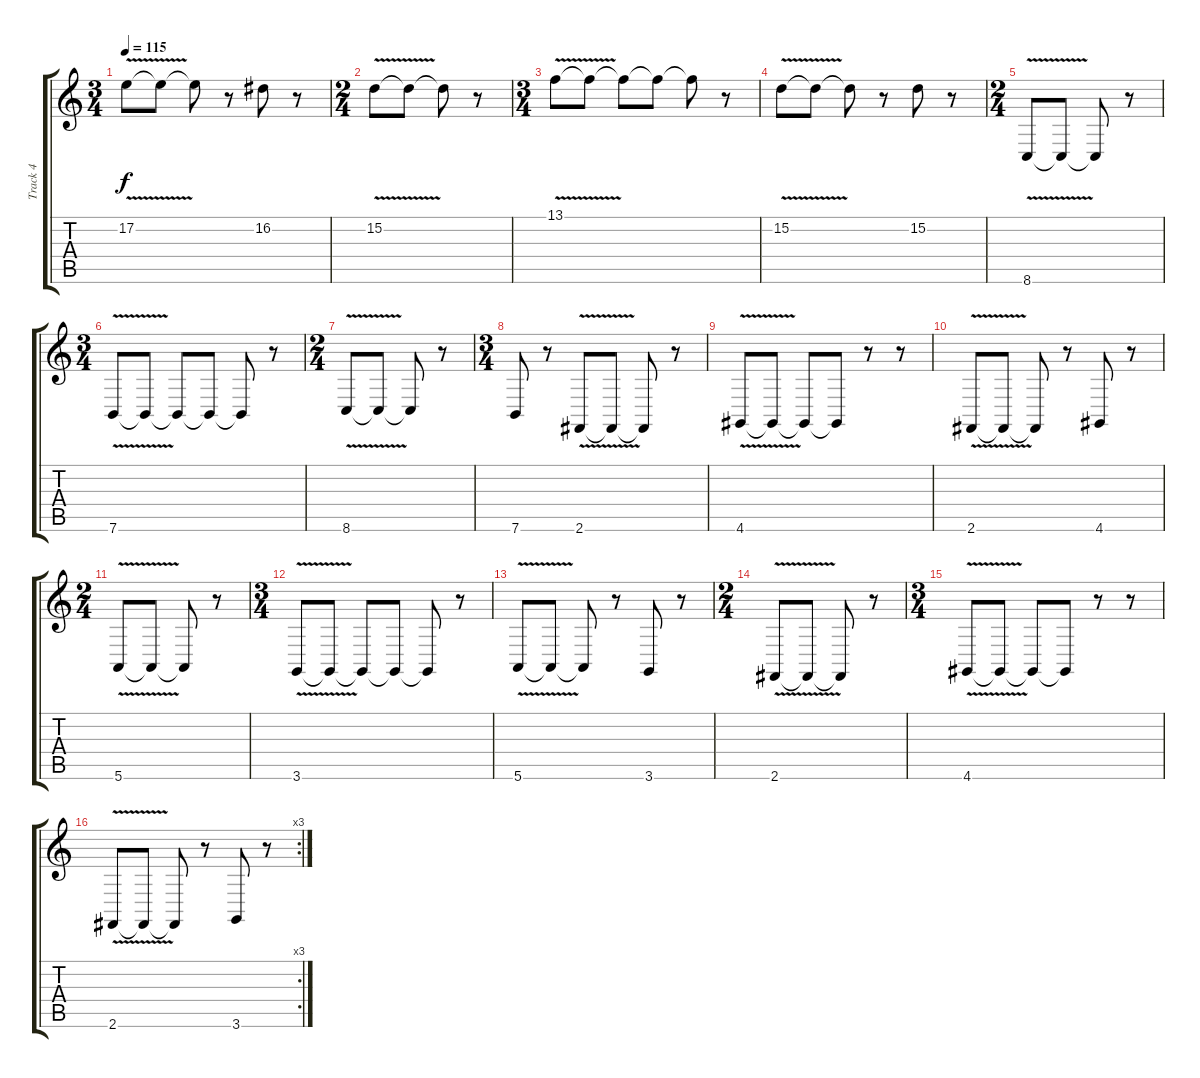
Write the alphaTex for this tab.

\track ("Track 4" "Track 4") {instrument tuba}
\staff {score tabs}
\tuning (E4 B3 G3 D3 A2 E2) {hide}
\ts (3 4)
\tempo 115
\clef g2
\ks c
17.2{v}.8{dy f} 17.2{t}.8 17.2{t}.8 r.8 16.2.8 r.8 |
\ts (2 4)
15.2{v}.8 15.2{t}.8 15.2{t}.8 r.8 |
\ts (3 4)
13.1{v}.8 13.1{t}.8 13.1{t}.8 13.1{t}.8 13.1{t}.8 r.8 |
15.2{v}.8 15.2{t}.8 15.2{t}.8 r.8 15.2.8 r.8 |
\ts (2 4)
8.6{v}.8 8.6{t}.8 8.6{t}.8 r.8 |
\ts (3 4)
7.6{v}.8 7.6{t}.8 7.6{t}.8 7.6{t}.8 7.6{t}.8 r.8 |
\ts (2 4)
8.6{v}.8 8.6{t}.8 8.6{t}.8 r.8 |
\ts (3 4)
7.6.8 r.8 2.6{v}.8 2.6{t}.8 2.6{t}.8 r.8 |
4.6{v}.8 4.6{t}.8 4.6{t}.8 4.6{t}.8 r.8 r.8 |
2.6{v}.8 2.6{t}.8 2.6{t}.8 r.8 4.6.8 r.8 |
\ts (2 4)
5.6{v}.8 5.6{t}.8 5.6{t}.8 r.8 |
\ts (3 4)
3.6{v}.8 3.6{t}.8 3.6{t}.8 3.6{t}.8 3.6{t}.8 r.8 |
5.6{v}.8 5.6{t}.8 5.6{t}.8 r.8 3.6.8 r.8 |
\ts (2 4)
2.6{v}.8 2.6{t}.8 2.6{t}.8 r.8 |
\ts (3 4)
4.6{v}.8 4.6{t}.8 4.6{t}.8 4.6{t}.8 r.8 r.8 |
\rc 3
2.6{v}.8 2.6{t}.8 2.6{t}.8 r.8 3.6.8 r.8
